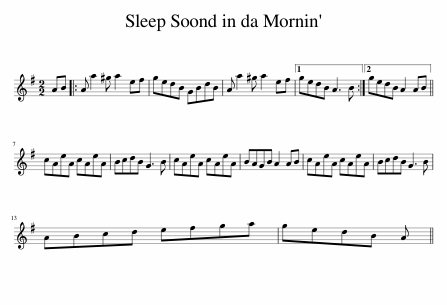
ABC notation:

X:1
L:1/8
M:2/2
I:linebreak $
K:G
V:1 treble
V:1
 AB |: A a2 ^g a2 ef | gedB GBdB | A a2 ^g a2 ef |1 gedB A3 B :|2 %5
 gedB A2 AB ||$ cAeA cAeA | BcdB G3 B | cAeA cAeA | BAGB A2 AB | %10
 cAeA cAeA | BcdB G3 B |$ ABcd efga | gedB A || %14
